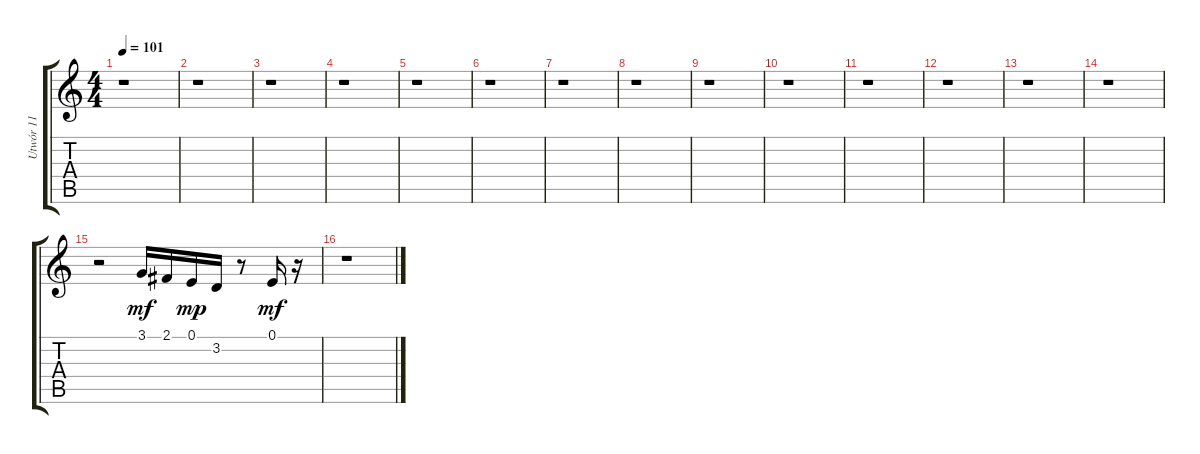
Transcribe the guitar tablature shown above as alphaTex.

\track ("Utwór 11" "Utwór 11") {instrument lead2sawtooth}
\staff {score tabs}
\tuning (E4 B3 G3 D3 A2 E2) {hide}
\ts (4 4)
\tempo 101
\clef g2
\ks c
r.1{dy mf} |
r.1 |
r.1 |
r.1 |
r.1 |
r.1 |
r.1 |
r.1 |
r.1 |
r.1 |
r.1 |
r.1 |
r.1 |
r.1 |
r.2 3.1.16 2.1.16 0.1.16{dy mp} 3.2.16 r.8 0.1.16{dy mf} r.16 |
r.1
